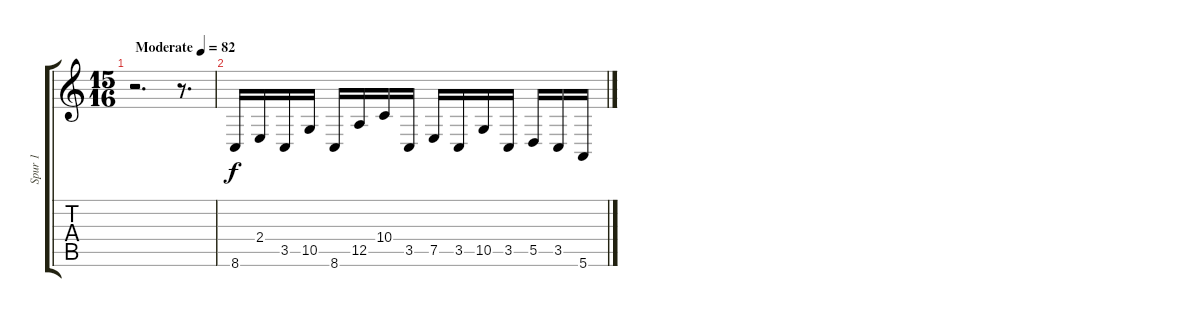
\track ("Spur 1" "Spur 1") {instrument cello}
\staff {score tabs}
\tuning (E4 B3 G3 D3 A2 E2) {hide}
\ts (15 16)
\tempo (82 "Moderate")
\clef g2
\ks c
r.2{d dy f instrument cello} r.8{d} |
8.6.16 2.4.16 3.5.16 10.5.16 8.6.16 12.5.16 10.4.16 3.5.16 7.5.16 3.5.16 10.5.16 3.5.16 5.5.16 3.5.16 5.6.16
